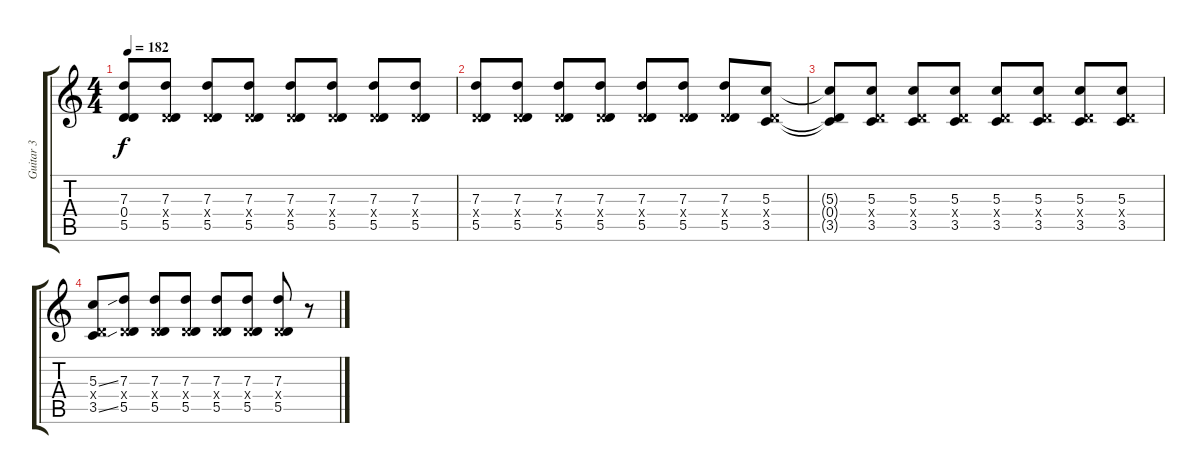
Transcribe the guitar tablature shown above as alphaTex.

\track ("Guitar 3" "Guitar 3") {instrument distortionguitar}
\staff {score tabs}
\tuning (E4 B3 G3 D3 A2 D2) {hide}
\ts (4 4)
\tempo 182
\clef g2
\ks c
(7.3{t} 0.4{t} 5.5{t}).8{dy f} (7.3 0.4{x} 5.5).8 (7.3 0.4{x} 5.5).8 (7.3 0.4{x} 5.5).8 (7.3 0.4{x} 5.5).8 (7.3 0.4{x} 5.5).8 (7.3 0.4{x} 5.5).8 (7.3 0.4{x} 5.5).8 |
(7.3 0.4{x} 5.5).8 (7.3 0.4{x} 5.5).8 (7.3 0.4{x} 5.5).8 (7.3 0.4{x} 5.5).8 (7.3 0.4{x} 5.5).8 (7.3 0.4{x} 5.5).8 (7.3 0.4{x} 5.5).8 (5.3 0.4{x} 3.5).8 |
(5.3{t} 0.4{t} 3.5{t}).8 (5.3 0.4{x} 3.5).8 (5.3 0.4{x} 3.5).8 (5.3 0.4{x} 3.5).8 (5.3 0.4{x} 3.5).8 (5.3 0.4{x} 3.5).8 (5.3 0.4{x} 3.5).8 (5.3 0.4{x} 3.5).8 |
(5.3{ss} 0.4{x} 3.5{ss}).8 (7.3 0.4{x} 5.5).8 (7.3 0.4{x} 5.5).8 (7.3 0.4{x} 5.5).8 (7.3 0.4{x} 5.5).8 (7.3 0.4{x} 5.5).8 (7.3 0.4{x} 5.5).8 r.8
